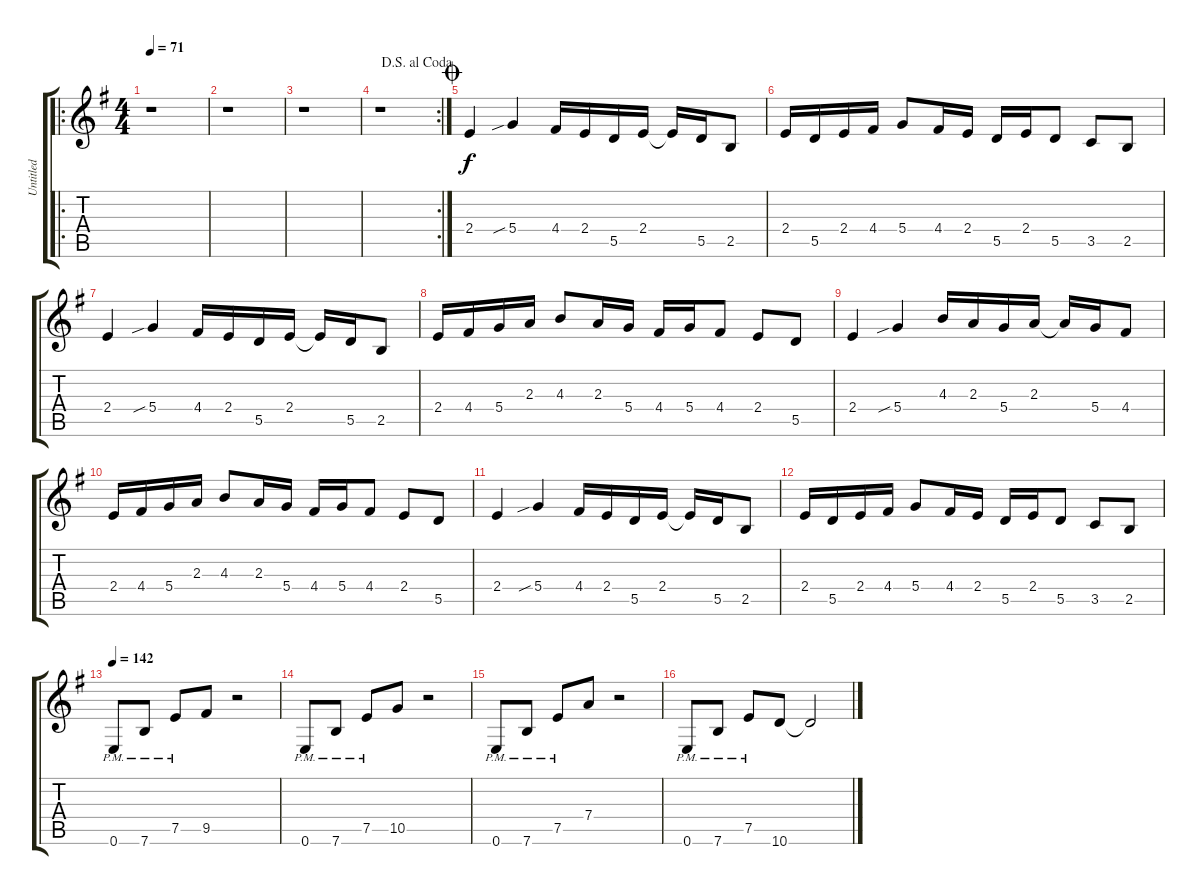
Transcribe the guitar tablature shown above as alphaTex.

\track ("Untitled" "Untitled") {instrument distortionguitar}
\staff {score tabs}
\tuning (E4 B3 G3 D3 A2 E2) {hide}
\ro
\ts (4 4)
\tempo 71
\clef g2
\ks g
r.1{dy f} |
r.1 |
r.1 |
\rc 2
\jump dalsegnoalcoda
r.1 |
\jump coda
2.4.4 5.4{sib}.4 4.4.16 2.4.16 5.5.16 2.4.16 2.4{t}.16 5.5.16 2.5.8 |
2.4.16 5.5.16 2.4.16 4.4.16 5.4.8 4.4.16 2.4.16 5.5.16 2.4.16 5.5.8 3.5.8 2.5.8 |
2.4.4 5.4{sib}.4 4.4.16 2.4.16 5.5.16 2.4.16 2.4{t}.16 5.5.16 2.5.8 |
2.4.16 4.4.16 5.4.16 2.3.16 4.3.8 2.3.16 5.4.16 4.4.16 5.4.16 4.4.8 2.4.8 5.5.8 |
2.4.4 5.4{sib}.4 4.3.16 2.3.16 5.4.16 2.3.16 2.3{t}.16 5.4.16 4.4.8 |
2.4.16 4.4.16 5.4.16 2.3.16 4.3.8 2.3.16 5.4.16 4.4.16 5.4.16 4.4.8 2.4.8 5.5.8 |
2.4.4 5.4{sib}.4 4.4.16 2.4.16 5.5.16 2.4.16 2.4{t}.16 5.5.16 2.5.8 |
2.4.16 5.5.16 2.4.16 4.4.16 5.4.8 4.4.16 2.4.16 5.5.16 2.4.16 5.5.8 3.5.8 2.5.8 |
\tempo 142
0.6{pm}.8 7.6{pm}.8 7.5{pm}.8 9.5.8 r.2 |
0.6{pm}.8 7.6{pm}.8 7.5{pm}.8 10.5.8 r.2 |
0.6{pm}.8 7.6{pm}.8 7.5{pm}.8 7.4.8 r.2 |
0.6{pm}.8 7.6{pm}.8 7.5{pm}.8 10.6.8 10.6{t}.2
